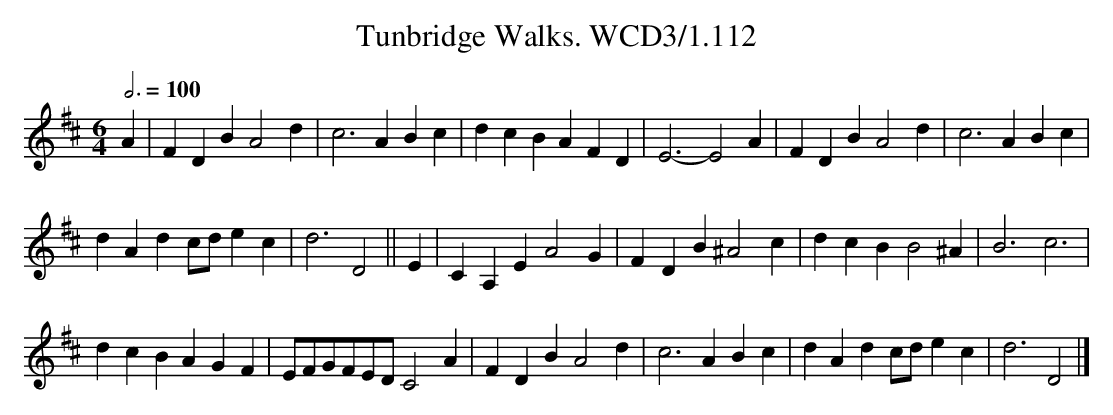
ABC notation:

X:1
T:Tunbridge Walks. WCD3/1.112
M:6/4
L:1/4
Q:3/4=100
K:D
A|FDB A2d|c3 ABc|dcB AFD|E3-E2 A|FDB A2d|c3 ABc|
dAdc/d/ec|d3D2||E|CA,E A2G|FDB ^A2c|dcB B2^A|B3c3|
dcB AGF|E/F/G/F/E/D/ C2A|FDB A2d|c3 ABc|dAd c/d/ec|d3D2|]
